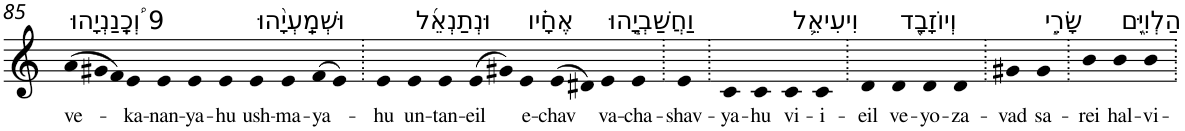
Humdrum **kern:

**kern	**text
*part1	*part1
*staff1	*staff1
*I"Piano	*
*I'Pno	*
!!LO:PB:g=z
*clefG2	*
*k[]	*
*Xtuplet	*
=85	=85
!LO:TX:a:t=9 וְ֠כָֽנַנְיָהוּ	!
!	!LO:LY:b
(>12a	ve-
12g#X	.
12f)	.
!	!LO:LY:b
4e	-ka-
!	!LO:LY:b
4e	-nan-
!	!LO:LY:b
4e	-ya-
!	!LO:LY:b
4e	-hu
!LO:TX:a:t=וּשְׁמַֽעְיָ֨הוּ	!
!	!LO:LY:b
4e	ush-
!	!LO:LY:b
4e	-ma-
!	!LO:LY:b
(>8f	-ya-
8e)	.
=86.	=86.
!	!LO:LY:b
4e	-hu
!LO:TX:a:t=וּנְתַנְאֵ֜ל	!
!	!LO:LY:b
4e	un-
!	!LO:LY:b
4e	-tan-
!	!LO:LY:b
(>8e	-eil
8g#X)	.
!LO:TX:a:t=אֶחָ֗יו	!
!	!LO:LY:b
4e	e-
!	!LO:LY:b
(>8e	-chav
8d#X)	.
!LO:TX:a:t=וַחֲשַׁבְיָ֧הוּ	!
!	!LO:LY:b
4e	va-
!	!LO:LY:b
4e	-cha-
=87.	=87.
!	!LO:LY:b
4e	-shav-
=88.	=88.
!	!LO:LY:b
4c	-ya-
!	!LO:LY:b
4c	-hu
!LO:TX:a:t=וִיעִיאֵ֛ל	!
!	!LO:LY:b
4c	vi-
!	!LO:LY:b
4c	-i-
=89.	=89.
!	!LO:LY:b
4d	-eil
!LO:TX:a:t=וְיוֹזָבָ֖ד	!
!	!LO:LY:b
4d	ve-
!	!LO:LY:b
4d	-yo-
!	!LO:LY:b
4d	-za-
=90.	=90.
!	!LO:LY:b
4g#X	-vad
!LO:TX:a:t=שָׂרֵ֣י	!
!	!LO:LY:b
4g#	sa-
=91.	=91.
!	!LO:LY:b
4b	-rei
!LO:TX:a:t=הַלְוִיִּ֑ם	!
!	!LO:LY:b
4b	hal-
!	!LO:LY:b
4b	-vi-
=.	=.
*-	*-
